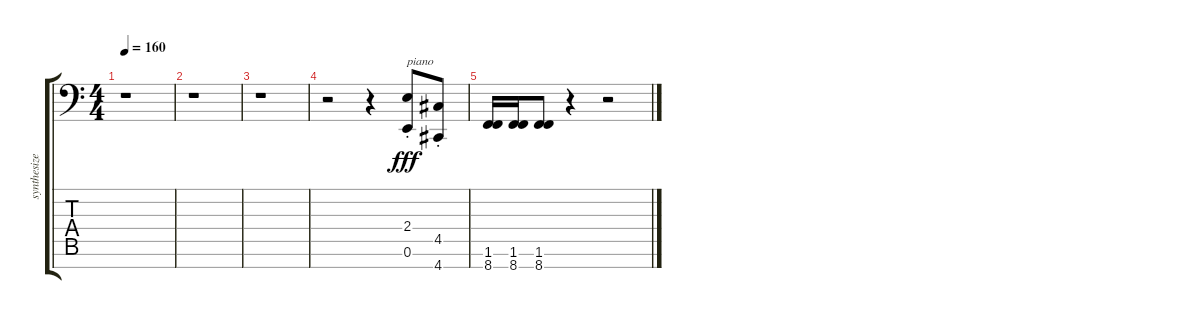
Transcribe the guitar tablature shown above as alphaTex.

\track ("synthesizer" "synthesize") {instrument acousticgrandpiano}
\staff {score tabs}
\tuning (E4 B3 G3 D3 A2 E2 A1) {hide}
\ts (4 4)
\tempo 160
\clef f4
\ks c
r.1{dy fff} |
r.1 |
r.1 |
r.2 r.4 (2.4{st} 0.6{st}).8{txt "piano" instrument acousticgrandpiano} (4.5{st} 4.7{st}).8 |
(1.6 8.7).16 (1.6 8.7).16 (1.6 8.7).8 r.4 r.2
